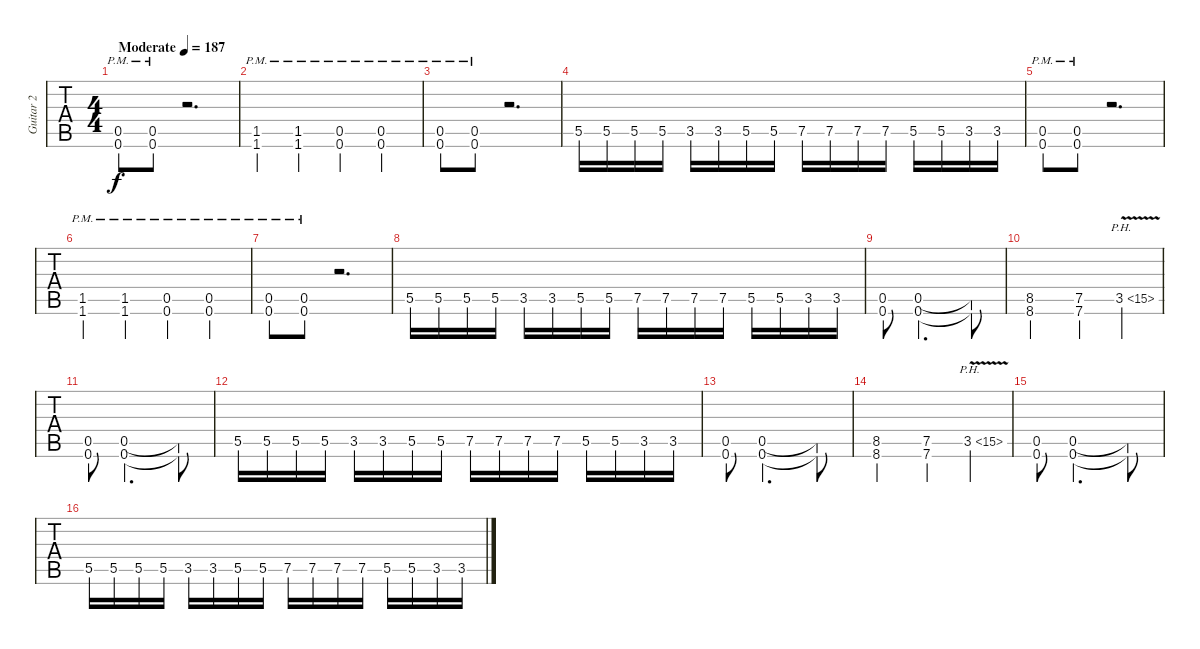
\track ("Guitar 2" "Guitar 2") {instrument overdrivenguitar}
\staff {tabs}
\tuning (D4 A3 F3 C3 G2 C2) {hide}
\ts (4 4)
\tempo (187 "Moderate")
\clef g2
\ks c
(0.5{pm} 0.6{pm}).8{dy f instrument overdrivenguitar} (0.5{pm} 0.6{pm}).8 r.2{d} |
(1.5{pm} 1.6{pm}).4 (1.5{pm} 1.6{pm}).4 (0.5{pm} 0.6{pm}).4 (0.5{pm} 0.6{pm}).4 |
(0.5{pm} 0.6{pm}).8 (0.5{pm} 0.6{pm}).8 r.2{d} |
5.5.16 5.5.16 5.5.16 5.5.16 3.5.16 3.5.16 5.5.16 5.5.16 7.5.16 7.5.16 7.5.16 7.5.16 5.5.16 5.5.16 3.5.16 3.5.16 |
(0.5{pm} 0.6{pm}).8 (0.5{pm} 0.6{pm}).8 r.2{d} |
(1.5{pm} 1.6{pm}).4 (1.5{pm} 1.6{pm}).4 (0.5{pm} 0.6{pm}).4 (0.5{pm} 0.6{pm}).4 |
(0.5{pm} 0.6{pm}).8 (0.5{pm} 0.6{pm}).8 r.2{d} |
5.5.16 5.5.16 5.5.16 5.5.16 3.5.16 3.5.16 5.5.16 5.5.16 7.5.16 7.5.16 7.5.16 7.5.16 5.5.16 5.5.16 3.5.16 3.5.16 |
(0.5 0.6).8 (0.5 0.6).2{d} (0.5{t} 0.6{t}).8 |
(8.5 8.6).2 (7.5 7.6).4 3.5{ph 12 v}.4{instrument guitarharmonics} |
(0.5 0.6).8{instrument distortionguitar} (0.5 0.6).2{d} (0.5{t} 0.6{t}).8 |
5.5.16 5.5.16 5.5.16 5.5.16 3.5.16 3.5.16 5.5.16 5.5.16 7.5.16 7.5.16 7.5.16 7.5.16 5.5.16 5.5.16 3.5.16 3.5.16 |
(0.5 0.6).8 (0.5 0.6).2{d} (0.5{t} 0.6{t}).8 |
(8.5 8.6).2 (7.5 7.6).4 3.5{ph 12 v}.4{instrument guitarharmonics} |
(0.5 0.6).8{instrument distortionguitar} (0.5 0.6).2{d} (0.5{t} 0.6{t}).8 |
5.5.16 5.5.16 5.5.16 5.5.16 3.5.16 3.5.16 5.5.16 5.5.16 7.5.16 7.5.16 7.5.16 7.5.16 5.5.16 5.5.16 3.5.16 3.5.16
